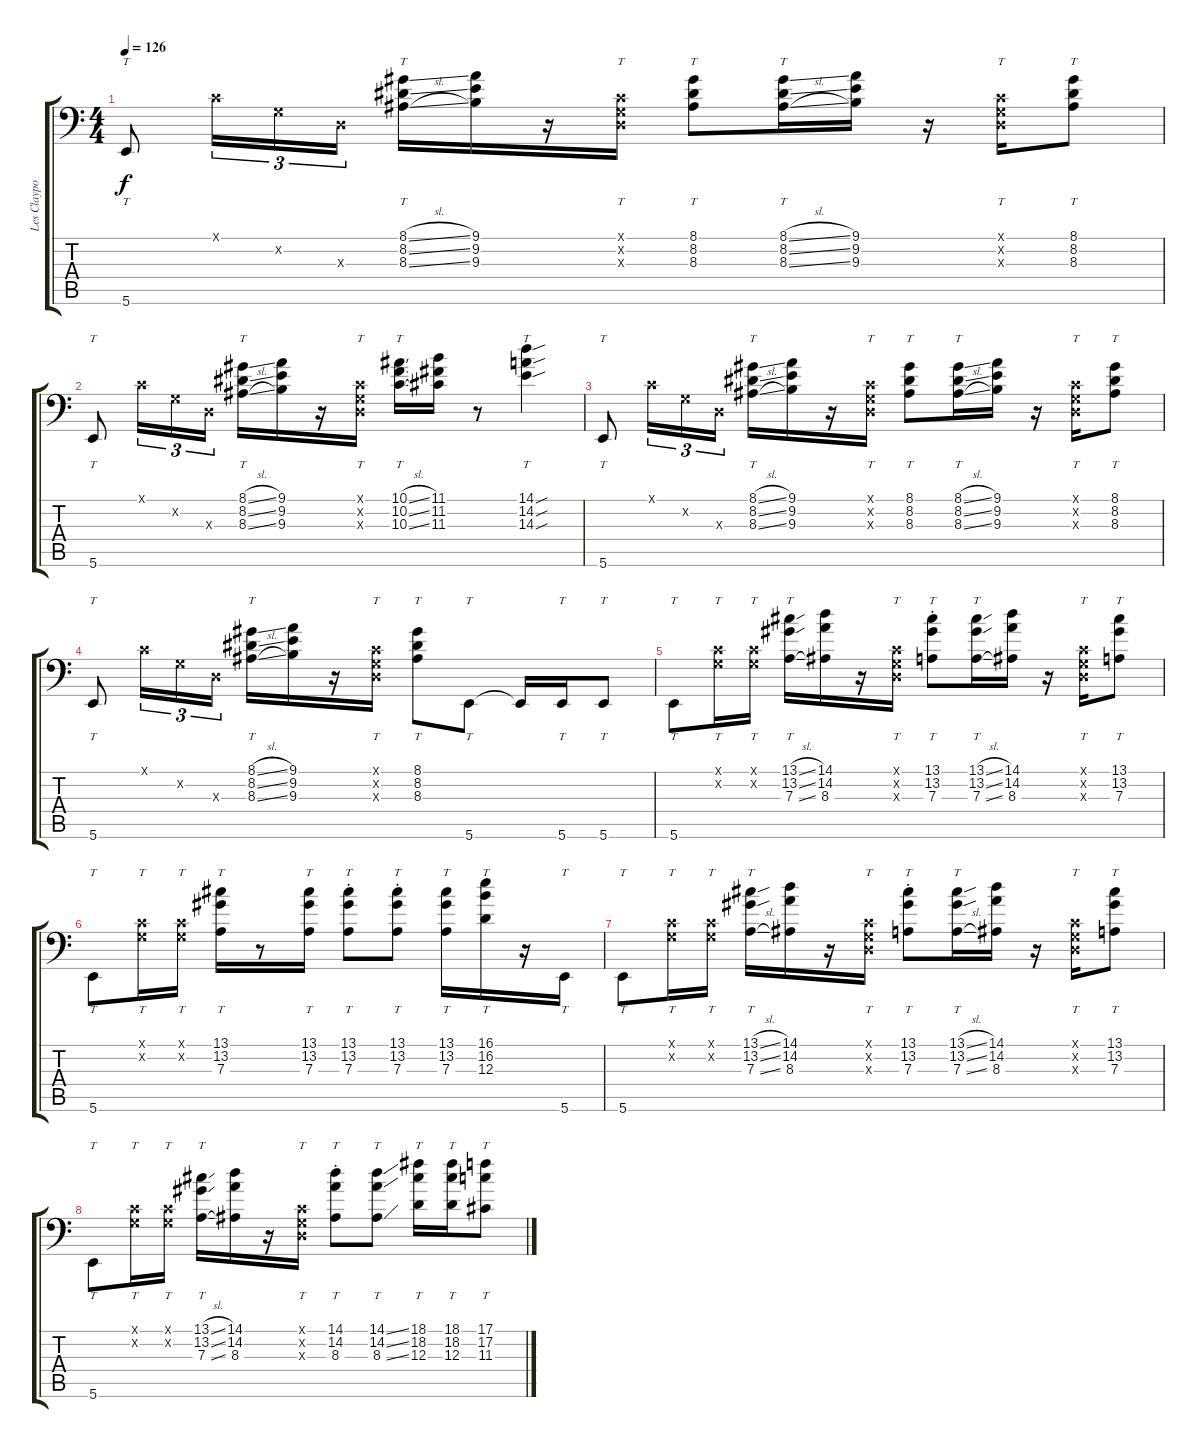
\track ("Les Claypool | Bass" "Les Claypo") {instrument slapbass1}
\staff {score tabs}
\tuning (C3 G2 D2 A1 E1 B0) {hide}
\ts (4 4)
\tempo 126
\clef f4
\ks c
5.6.8{tt dy f} 0.1{x}.16{tu (3 2)} 0.2{x}.16{tu (3 2)} 0.3{x}.16{tu (3 2)} (8.1{sl} 8.2{sl} 8.3{sl}).16{tt} (9.1 9.2 9.3).16 r.16 (0.1{x} 0.2{x} 0.3{x}).16{tt} (8.1 8.2 8.3).8{tt} (8.1{sl} 8.2{sl} 8.3{sl}).16{tt} (9.1 9.2 9.3).16 r.16 (0.1{x} 0.2{x} 0.3{x}).16{tt} (8.1 8.2 8.3).8{tt} |
5.6.8{tt} 0.1{x}.16{tu (3 2)} 0.2{x}.16{tu (3 2)} 0.3{x}.16{tu (3 2)} (8.1{sl} 8.2{sl} 8.3{sl}).16{tt} (9.1 9.2 9.3).16 r.16 (0.1{x} 0.2{x} 0.3{x}).16{tt} (10.1{sl} 10.2{sl} 10.3{sl}).16{tt} (11.1 11.2 11.3).16 r.8 (14.1{sou} 14.2{sou} 14.3{sou}).4{tt} |
5.6.8{tt} 0.1{x}.16{tu (3 2)} 0.2{x}.16{tu (3 2)} 0.3{x}.16{tu (3 2)} (8.1{sl} 8.2{sl} 8.3{sl}).16{tt} (9.1 9.2 9.3).16 r.16 (0.1{x} 0.2{x} 0.3{x}).16{tt} (8.1 8.2 8.3).8{tt} (8.1{sl} 8.2{sl} 8.3{sl}).16{tt} (9.1 9.2 9.3).16 r.16 (0.1{x} 0.2{x} 0.3{x}).16{tt} (8.1 8.2 8.3).8{tt} |
5.6.8{tt} 0.1{x}.16{tu (3 2)} 0.2{x}.16{tu (3 2)} 0.3{x}.16{tu (3 2)} (8.1{sl} 8.2{sl} 8.3{sl}).16{tt} (9.1 9.2 9.3).16 r.16 (0.1{x} 0.2{x} 0.3{x}).16{tt} (8.1 8.2 8.3).8{tt} 5.6.8{tt} 5.6{t}.16 5.6.16{tt} 5.6.8{tt} |
5.6.8{tt} (0.1{x} 0.2{x}).16{tt} (0.1{x} 0.2{x}).16{tt} (13.1{sl} 13.2{sl} 7.3{sl}).16{tt} (14.1 14.2 8.3).16 r.16 (0.1{x} 0.2{x} 0.3{x}).16{tt} (13.1{st} 13.2{st} 7.3{st}).8{tt} (13.1{sl} 13.2{sl} 7.3{sl}).16{tt} (14.1 14.2 8.3).16 r.16 (0.1{x} 0.2{x} 0.3{x}).16{tt} (13.1 13.2 7.3).8{tt} |
5.6.8{tt} (0.1{x} 0.2{x}).16{tt} (0.1{x} 0.2{x}).16{tt} (13.1 13.2 7.3).16{tt} r.8 (13.1 13.2 7.3).16{tt} (13.1{st} 13.2{st} 7.3{st}).8{tt} (13.1{st} 13.2{st} 7.3{st}).8{tt} (13.1 13.2 7.3).16{tt} (16.1 16.2 12.3).16{tt} r.16 5.6.16{tt} |
5.6.8{tt} (0.1{x} 0.2{x}).16{tt} (0.1{x} 0.2{x}).16{tt} (13.1{sl} 13.2{sl} 7.3{sl}).16{tt} (14.1 14.2 8.3).16 r.16 (0.1{x} 0.2{x} 0.3{x}).16{tt} (13.1{st} 13.2{st} 7.3{st}).8{tt} (13.1{sl} 13.2{sl} 7.3{sl}).16{tt} (14.1 14.2 8.3).16 r.16 (0.1{x} 0.2{x} 0.3{x}).16{tt} (13.1 13.2 7.3).8{tt} |
5.6.8{tt} (0.1{x} 0.2{x}).16{tt} (0.1{x} 0.2{x}).16{tt} (13.1{sl} 13.2{sl} 7.3{sl}).16{tt} (14.1 14.2 8.3).16 r.16 (0.1{x} 0.2{x} 0.3{x}).16{tt} (14.1{st} 14.2{st} 8.3{st}).8{tt} (14.1{ss} 14.2{ss} 8.3{ss}).8{tt} (18.1 18.2 12.3).16{tt} (18.1 18.2 12.3).16{tt} (17.1 17.2 11.3).8{tt}
